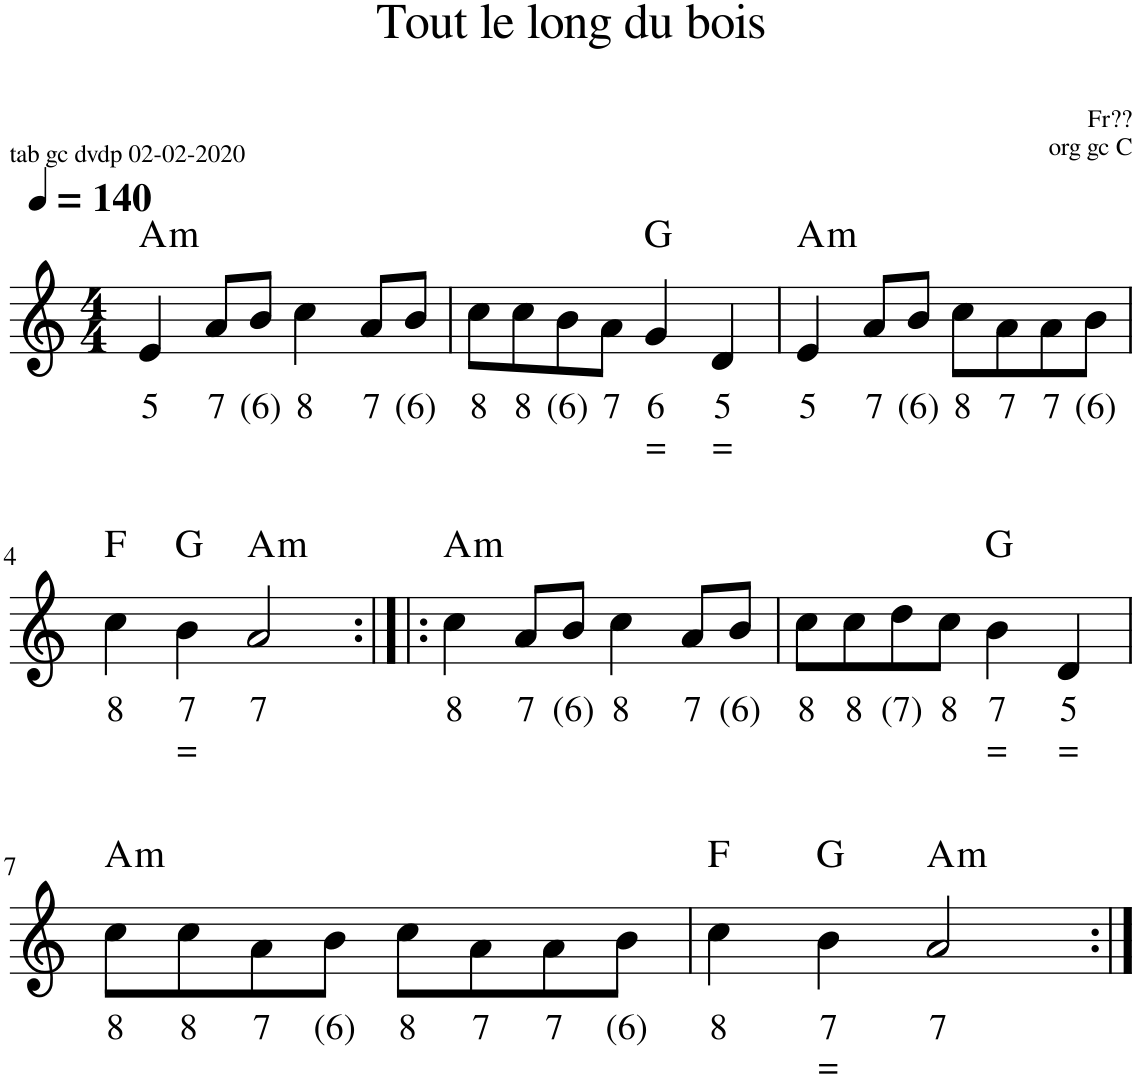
**kern	**text	**text	**harte
*part1	*part1	*part1	*part1
*staff1	*staff1	*staff1	*
*I"Stem	*	*	*
*clefG2	*	*	*
*k[]	*	*	*
*M4/4	*	*	*
*MM140	*	*	*
=1	=1	=1	=1
!	!LO:LY:b	!	!LO:H:kt=m
4e/	5	.	A:min
!	!LO:LY:b	!	!
8a/L	7	.	.
!	!LO:LY:b	!	!
8b/J	(6)	.	.
!	!LO:LY:b	!	!
4cc\	8	.	.
!	!LO:LY:b	!	!
8a/L	7	.	.
!	!LO:LY:b	!	!
8b/J	(6)	.	.
=2	=2	=2	=2
!	!LO:LY:b	!	!
8cc\L	8	.	.
!	!LO:LY:b	!	!
8cc\	8	.	.
!	!LO:LY:b	!	!
8b\	(6)	.	.
!	!LO:LY:b	!	!
8a\J	7	.	.
!	!LO:LY:b	!LO:LY:b	!
4g/	6	=	.
!	!LO:LY:b	!LO:LY:b	!
4d/	5	=	.
=3	=3	=3	=3
!	!LO:LY:b	!	!
4e/	5	.	.
!	!LO:LY:b	!	!
8a/L	7	.	.
!	!LO:LY:b	!	!
8b/J	(6)	.	.
!	!LO:LY:b	!	!
8cc\L	8	.	.
!	!LO:LY:b	!	!
8a\	7	.	.
!	!LO:LY:b	!	!
8a\	7	.	.
!	!LO:LY:b	!	!
8b\J	(6)	.	.
!!LO:LB:g=z
=4	=4	=4	=4
!	!LO:LY:b	!	!
4cc\	8	.	F:maj
!	!LO:LY:b	!LO:LY:b	!
4b\	7	=	G:maj
!	!LO:LY:b	!	!LO:H:kt=m
2a/	7	.	A:min
=5:|!|:	=5:|!|:	=5:|!|:	=5:|!|:
!	!LO:LY:b	!	!LO:H:kt=m
4cc\	8	.	A:min
!	!LO:LY:b	!	!
8a/L	7	.	.
!	!LO:LY:b	!	!
8b/J	(6)	.	.
!	!LO:LY:b	!	!
4cc\	8	.	.
!	!LO:LY:b	!	!
8a/L	7	.	.
!	!LO:LY:b	!	!
8b/J	(6)	.	.
=6	=6	=6	=6
!	!LO:LY:b	!	!
8cc\L	8	.	.
!	!LO:LY:b	!	!
8cc\	8	.	.
!	!LO:LY:b	!	!
8dd\	(7)	.	.
!	!LO:LY:b	!	!
8cc\J	8	.	.
!	!LO:LY:b	!LO:LY:b	!
4b\	7	=	G:maj
!	!LO:LY:b	!LO:LY:b	!
4d/	5	=	.
!!LO:LB:g=z
=7	=7	=7	=7
!	!LO:LY:b	!	!
8cc\L	8	.	.
!	!LO:LY:b	!	!
8cc\	8	.	.
!	!LO:LY:b	!	!
8a\	7	.	.
!	!LO:LY:b	!	!
8b\J	(6)	.	.
!	!LO:LY:b	!	!
8cc\L	8	.	.
!	!LO:LY:b	!	!
8a\	7	.	.
!	!LO:LY:b	!	!
8a\	7	.	.
!	!LO:LY:b	!	!
8b\J	(6)	.	.
=8	=8	=8	=8
!	!LO:LY:b	!	!
4cc\	8	.	F:maj
!	!LO:LY:b	!LO:LY:b	!
4b\	7	=	G:maj
!	!LO:LY:b	!	!LO:H:kt=m
2a/	7	.	A:min
=:|!	=:|!	=:|!	=:|!
*-	*-	*-	*-
